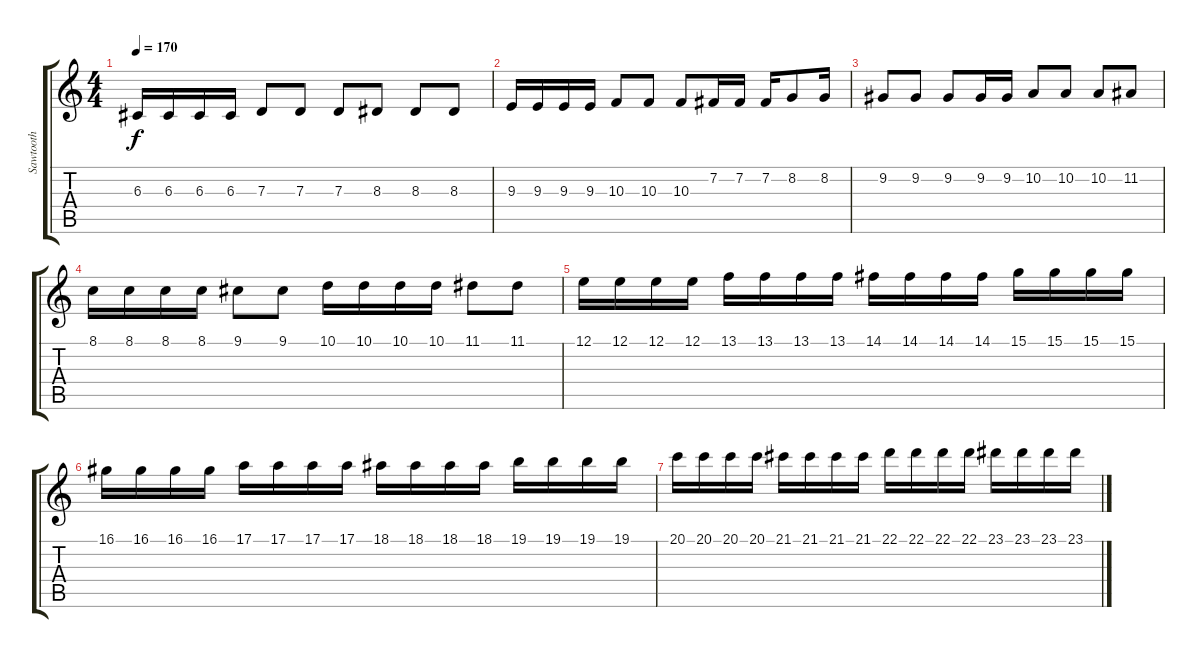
\track ("Sawtooth" "Sawtooth") {instrument lead2sawtooth}
\staff {score tabs}
\tuning (E4 B3 G3 D3 A2 E2) {hide}
\ts (4 4)
\tempo 170
\clef g2
\ks c
6.3.16{dy f} 6.3.16 6.3.16 6.3.16 7.3.8 7.3.8 7.3.8 8.3.8 8.3.8 8.3.8 |
9.3.16 9.3.16 9.3.16 9.3.16 10.3.8 10.3.8 10.3.8 7.2.16 7.2.16 7.2.16 8.2.8 8.2.16 |
9.2.8 9.2.8 9.2.8 9.2.16 9.2.16 10.2.8 10.2.8 10.2.8 11.2.8 |
8.1.16 8.1.16 8.1.16 8.1.16 9.1.8 9.1.8 10.1.16 10.1.16 10.1.16 10.1.16 11.1.8 11.1.8 |
12.1.16 12.1.16 12.1.16 12.1.16 13.1.16 13.1.16 13.1.16 13.1.16 14.1.16 14.1.16 14.1.16 14.1.16 15.1.16 15.1.16 15.1.16 15.1.16 |
16.1.16 16.1.16 16.1.16 16.1.16 17.1.16 17.1.16 17.1.16 17.1.16 18.1.16 18.1.16 18.1.16 18.1.16 19.1.16 19.1.16 19.1.16 19.1.16 |
20.1.16 20.1.16 20.1.16 20.1.16 21.1.16 21.1.16 21.1.16 21.1.16 22.1.16 22.1.16 22.1.16 22.1.16 23.1.16 23.1.16 23.1.16 23.1.16
